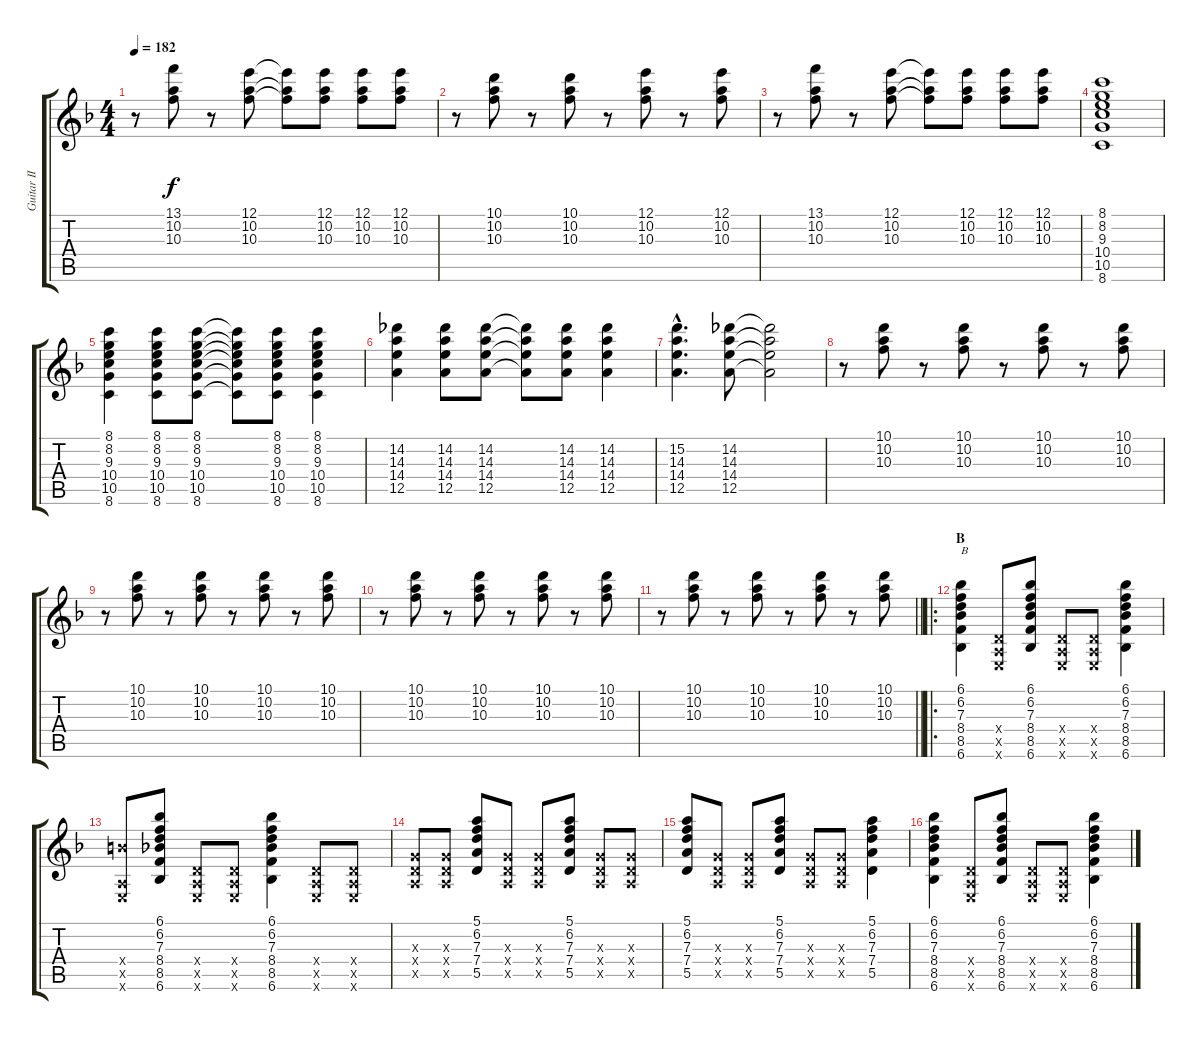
\track ("Guitar II" "Guitar II") {instrument distortionguitar}
\staff {score tabs}
\tuning (E4 B3 G3 D3 A2 E2) {hide}
\ts (4 4)
\tempo 182
\clef g2
\ks f
r.8{dy f} (13.1 10.2 10.3).8 r.8 (12.1 10.2 10.3).8 (12.1{t} 10.2{t} 10.3{t}).8 (12.1 10.2 10.3).8 (12.1 10.2 10.3).8 (12.1 10.2 10.3).8 |
r.8 (10.1 10.2 10.3).8 r.8 (10.1 10.2 10.3).8 r.8 (12.1 10.2 10.3).8 r.8 (12.1 10.2 10.3).8 |
r.8 (13.1 10.2 10.3).8 r.8 (12.1 10.2 10.3).8 (12.1{t} 10.2{t} 10.3{t}).8 (12.1 10.2 10.3).8 (12.1 10.2 10.3).8 (12.1 10.2 10.3).8 |
(8.1 8.2 9.3 10.4 10.5 8.6).1 |
(8.1 8.2 9.3 10.4 10.5 8.6).4 (8.1 8.2 9.3 10.4 10.5 8.6).8 (8.1 8.2 9.3 10.4 10.5 8.6).8 (8.1{t} 8.2{t} 9.3{t} 10.4{t} 10.5{t} 8.6{t}).8 (8.1 8.2 9.3 10.4 10.5 8.6).8 (8.1 8.2 9.3 10.4 10.5 8.6).4 |
(14.2 14.3 14.4 12.5).4 (14.2 14.3 14.4 12.5).8 (14.2 14.3 14.4 12.5).8 (14.2{t} 14.3{t} 14.4{t} 12.5{t}).8 (14.2 14.3 14.4 12.5).8 (14.2 14.3 14.4 12.5).4 |
(15.2{hac} 14.3{hac} 14.4{hac} 12.5{hac}).4{d} (14.2 14.3 14.4 12.5).8 (14.2{t} 14.3{t} 14.4{t} 12.5{t}).2 |
r.8 (10.1 10.2 10.3).8 r.8 (10.1 10.2 10.3).8 r.8 (10.1 10.2 10.3).8 r.8 (10.1 10.2 10.3).8 |
r.8 (10.1 10.2 10.3).8 r.8 (10.1 10.2 10.3).8 r.8 (10.1 10.2 10.3).8 r.8 (10.1 10.2 10.3).8 |
r.8 (10.1 10.2 10.3).8 r.8 (10.1 10.2 10.3).8 r.8 (10.1 10.2 10.3).8 r.8 (10.1 10.2 10.3).8 |
\barLineRight lightlight
r.8 (10.1 10.2 10.3).8 r.8 (10.1 10.2 10.3).8 r.8 (10.1 10.2 10.3).8 r.8 (10.1 10.2 10.3).8 |
\ro
\section ("" "B")
(6.1 6.2 7.3 8.4 8.5 6.6).4{txt "B"} (0.4{x} 0.5{x} 0.6{x}).8 (6.1 6.2 7.3 8.4 8.5 6.6).8 (0.4{x} 0.5{x} 0.6{x}).8 (0.4{x} 0.5{x} 0.6{x}).8 (6.1 6.2 7.3 8.4 8.5 6.6).4 |
(9.4{x} 0.5{x} 0.6{x}).8 (6.1 6.2 7.3 8.4 8.5 6.6).8 (0.4{x} 0.5{x} 0.6{x}).8 (0.4{x} 0.5{x} 0.6{x}).8 (6.1 6.2 7.3 8.4 8.5 6.6).4 (0.4{x} 0.5{x} 0.6{x}).8 (0.4{x} 0.5{x} 0.6{x}).8 |
(0.3{x} 0.4{x} 0.5{x}).8 (0.3{x} 0.4{x} 0.5{x}).8 (5.1 6.2 7.3 7.4 5.5).8 (0.3{x} 0.4{x} 0.5{x}).8 (0.3{x} 0.4{x} 0.5{x}).8 (5.1 6.2 7.3 7.4 5.5).8 (0.3{x} 0.4{x} 0.5{x}).8 (0.3{x} 0.4{x} 0.5{x}).8 |
(5.1 6.2 7.3 7.4 5.5).8 (0.3{x} 0.4{x} 0.5{x}).8 (0.3{x} 0.4{x} 0.5{x}).8 (5.1 6.2 7.3 7.4 5.5).8 (0.3{x} 0.4{x} 0.5{x}).8 (0.3{x} 0.4{x} 0.5{x}).8 (5.1 6.2 7.3 7.4 5.5).4 |
(6.1 6.2 7.3 8.4 8.5 6.6).4 (0.4{x} 0.5{x} 0.6{x}).8 (6.1 6.2 7.3 8.4 8.5 6.6).8 (0.4{x} 0.5{x} 0.6{x}).8 (0.4{x} 0.5{x} 0.6{x}).8 (6.1 6.2 7.3 8.4 8.5 6.6).4
